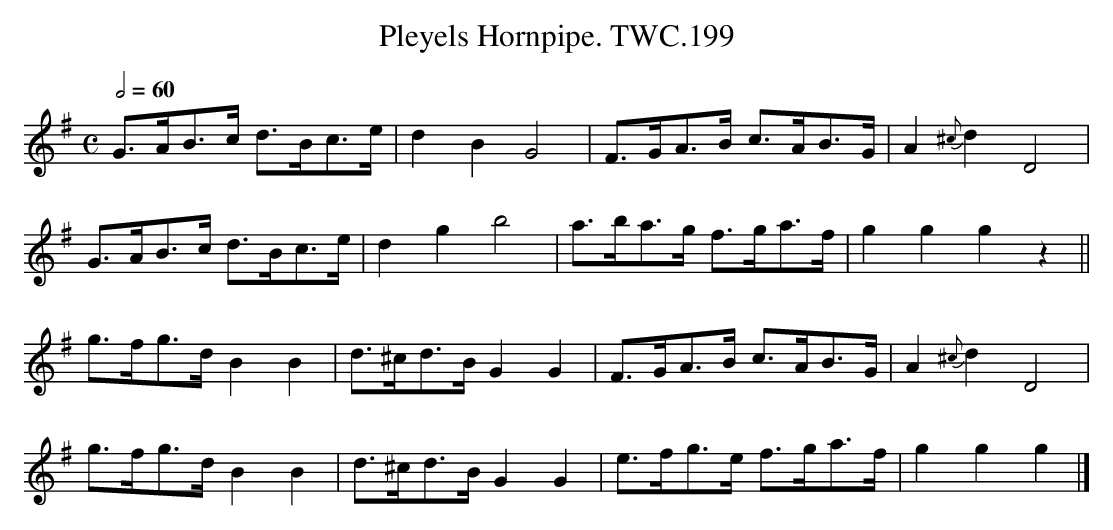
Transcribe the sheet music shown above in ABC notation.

X:1
T:Pleyels Hornpipe. TWC.199
M:C
L:1/8
Q:2/4=60
K:G
G>AB>c d>Bc>e | d2B2 G4 | F>GA>B c>AB>G | A2{^c}d2 D4 |
G>AB>c d>Bc>e | d2g2 b4 | a>ba>g f>ga>f | g2g2g2 z2 ||
g>fg>d B2B2 | d>^cd>B G2G2 | F>GA>B c>AB>G | A2{^c}d2 D4 |
g>fg>d B2B2 | d>^cd>B G2G2 | e>fg>e f>ga>f | g2g2g2 |]
